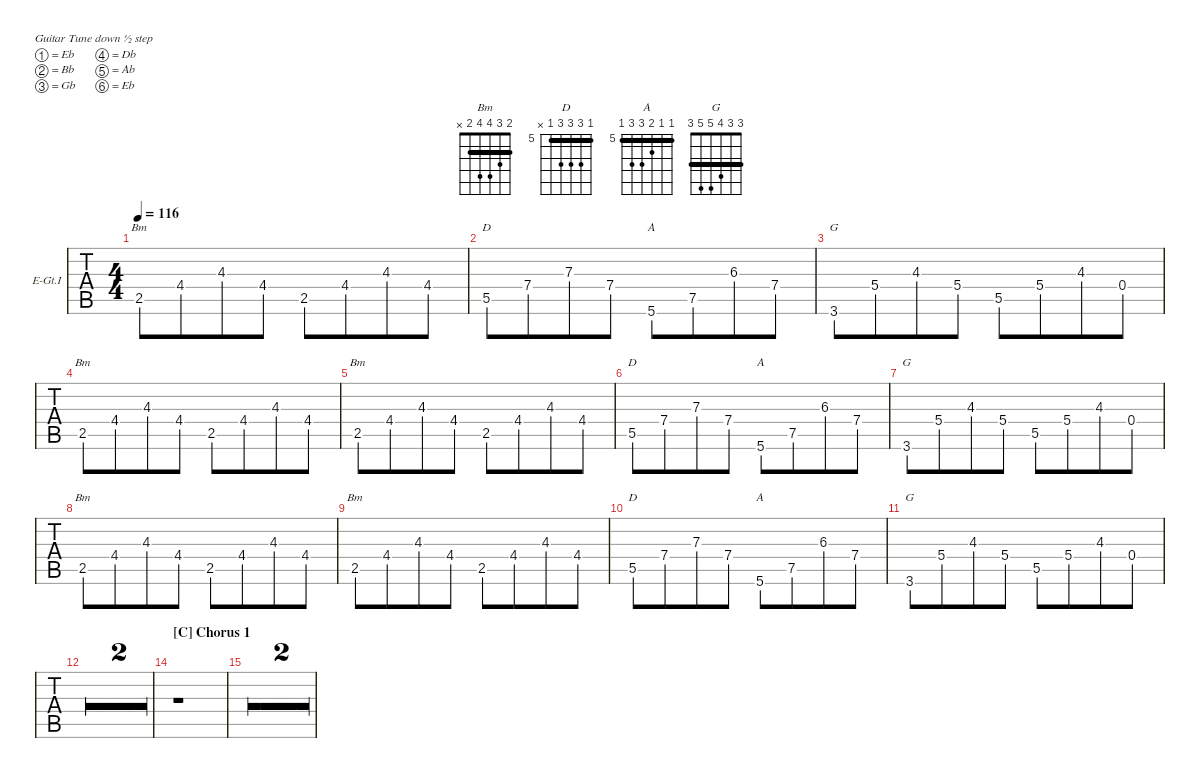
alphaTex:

\hideDynamics
\bracketExtendMode nobrackets
\firstSystemTrackNameOrientation horizontal
\otherSystemsTrackNameOrientation horizontal
\track ("E.Guitar I (Rythm Left)" "E-Gt.I") {multiBarRest instrument distortionguitar}
\staff {tabs}
\tuning (Eb4 Bb3 Gb3 Db3 Ab2 Eb2)
\chord ("Bm" 2 3 4 4 2 x) {barre 2}
\chord ("D" 5 7 7 7 5 x) {firstfret 5 barre 5}
\chord ("A" 5 5 6 7 7 5) {firstfret 5 barre (5 5)}
\chord ("G" 3 3 4 5 5 3) {barre (3 3)}
\ts (4 4)
\tempo 116
\clef g2
\ks db
2.5.8{ch "Bm" dy mf beam merge} 4.4.8{beam merge} 4.3.8{beam merge} 4.4.8 2.5.8{beam merge} 4.4.8{beam merge} 4.3.8{beam merge} 4.4.8 |
5.5.8{ch "D" beam merge} 7.4.8{beam merge} 7.3.8{beam merge} 7.4.8 5.6.8{ch "A" beam merge} 7.5.8{beam merge} 6.3.8{beam merge} 7.4.8 |
3.6.8{ch "G" beam merge} 5.4.8{beam merge} 4.3.8{beam merge} 5.4.8 5.5.8{beam merge} 5.4.8{beam merge} 4.3.8{beam merge} 0.4.8 |
2.5.8{ch "Bm" beam merge} 4.4.8{beam merge} 4.3.8{beam merge} 4.4.8 2.5.8{beam merge} 4.4.8{beam merge} 4.3.8{beam merge} 4.4.8 |
2.5.8{ch "Bm" beam merge} 4.4.8{beam merge} 4.3.8{beam merge} 4.4.8 2.5.8{beam merge} 4.4.8{beam merge} 4.3.8{beam merge} 4.4.8 |
5.5.8{ch "D" beam merge} 7.4.8{beam merge} 7.3.8{beam merge} 7.4.8 5.6.8{ch "A" beam merge} 7.5.8{beam merge} 6.3.8{beam merge} 7.4.8 |
3.6.8{ch "G" beam merge} 5.4.8{beam merge} 4.3.8{beam merge} 5.4.8 5.5.8{beam merge} 5.4.8{beam merge} 4.3.8{beam merge} 0.4.8 |
2.5.8{ch "Bm" beam merge} 4.4.8{beam merge} 4.3.8{beam merge} 4.4.8 2.5.8{beam merge} 4.4.8{beam merge} 4.3.8{beam merge} 4.4.8 |
2.5.8{ch "Bm" beam merge} 4.4.8{beam merge} 4.3.8{beam merge} 4.4.8 2.5.8{beam merge} 4.4.8{beam merge} 4.3.8{beam merge} 4.4.8 |
5.5.8{ch "D" beam merge} 7.4.8{beam merge} 7.3.8{beam merge} 7.4.8 5.6.8{ch "A" beam merge} 7.5.8{beam merge} 6.3.8{beam merge} 7.4.8 |
3.6.8{ch "G" beam merge} 5.4.8{beam merge} 4.3.8{beam merge} 5.4.8 5.5.8{beam merge} 5.4.8{beam merge} 4.3.8{beam merge} 0.4.8 |
r.1 |
r.1 |
\section ("C" "Chorus 1")
r.1 |
r.1 |
r.1
